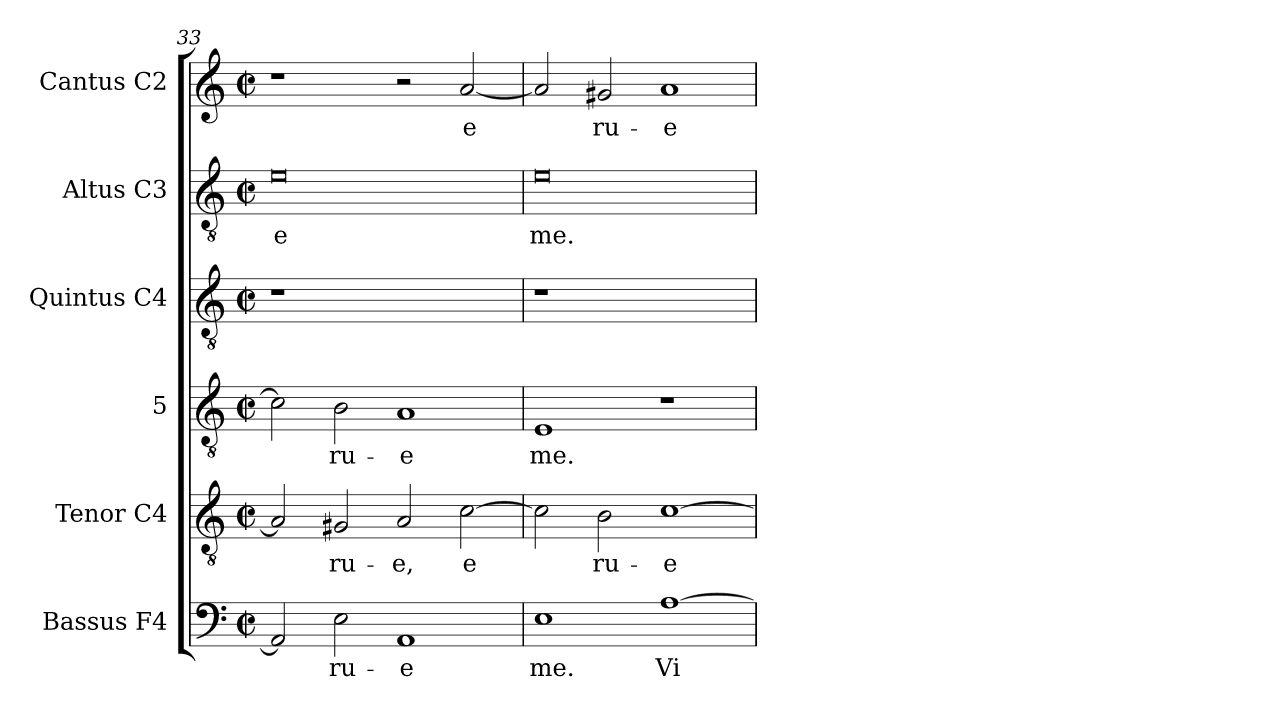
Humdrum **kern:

**kern	**text	**kern	**text	**kern	**text	**kern	**kern	**text	**kern	**text
*part6	*part6	*part5	*part5	*part4	*part4	*part3	*part2	*part2	*part1	*part1
*staff6	*staff6	*staff5	*staff5	*staff4	*staff4	*staff3	*staff2	*staff2	*staff1	*staff1
*I"Bassus  F4	*	*I"Tenor  C4	*	*I"5	*	*I"Quintus  C4	*I"Altus  C3	*	*I"Cantus  C2	*
*I'B	*	*I'T	*	*	*	*	*I'A	*	*I'C	*
*clefF4	*	*clefGv2	*	*clefGv2	*	*clefGv2	*clefGv2	*	*clefG2	*
*k[]	*	*k[]	*	*k[]	*	*k[]	*k[]	*	*k[]	*
*C:	*	*C:	*	*C:	*	*C:	*C:	*	*C:	*
*M2/2	*	*M2/2	*	*M2/2	*	*M2/2	*M2/2	*	*M2/2	*
*met(c|)	*	*met(c|)	*	*met(c|)	*	*met(c|)	*met(c|)	*	*met(c|)	*
=33	=33	=33	=33	=33	=33	=33	=33	=33	=33	=33
!	!LO:LY:b:cj	!	!LO:LY:b:cj	!	!LO:LY:b:cj	!	!	!LO:LY:b:cj	!	!
2AA/]	--	2A/]	--	2c\]	--	1r	0e	-e	1r	.
!	!LO:LY:b:cj	!	!LO:LY:b:cj	!	!LO:LY:b:cj	!	!	!	!	!
2E\	-ru-	2G#X/	-ru-	2B\	-ru-	.	.	.	.	.
!	!LO:LY:b:cj	!	!LO:LY:b:cj	!	!LO:LY:b:cj	!	!	!	!	!
1AA	-e	2A/	-e,	1A	-e	1ryy	.	.	2r	.
!	!	!	!LO:LY:b:cj	!	!	!	!	!	!	!LO:LY:b:cj
.	.	[>2c\	e-	.	.	.	.	.	[<2a/	e-
=34	=34	=34	=34	=34	=34	=34	=34	=34	=34	=34
!	!LO:LY:b:cj	!	!LO:LY:b:cj	!	!LO:LY:b:cj	!	!	!LO:LY:b:cj	!	!LO:LY:b:cj
1E	me.	2c\]	--	1E	me.	1r	0e	me.	2a/]	--
!	!	!	!LO:LY:b:cj	!	!	!	!	!	!	!LO:LY:b:cj
.	.	2B\	-ru-	.	.	.	.	.	2g#X/	-ru-
!	!LO:LY:b:cj	!	!LO:LY:b:cj	!	!	!	!	!	!	!LO:LY:b:cj
[>1A	Vi-	[>1c	-e	1r	.	1ryy	.	.	1a	-e
=	=	=	=	=	=	=	=	=	=	=
*-	*-	*-	*-	*-	*-	*-	*-	*-	*-	*-
